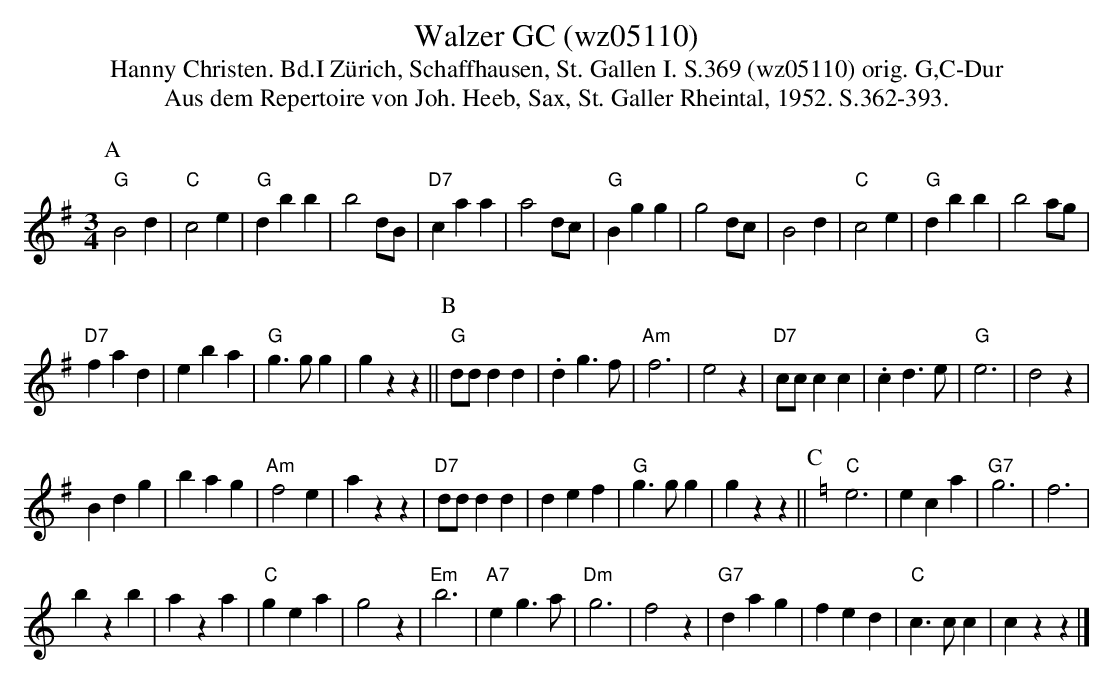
X:1
T: Walzer GC (wz05110)
T:Hanny Christen. Bd.I Zürich, Schaffhausen, St. Gallen I. S.369 (wz05110) orig. G,C-Dur
T: Aus dem Repertoire von Joh. Heeb, Sax, St. Galler Rheintal, 1952. S.362-393.
M:3/4
L:1/4
K:G %%MIDI gchordon
[P:A] "G"B2d | "C"c2e | "G"dbb | b2 d/B/ | "D7"caa | a2d/c/ | "G"Bgg | g2d/c/ | B2d | "C"c2e | "G"dbb | b2 a/g/ |
"D7"fad | eba | "G"g>gg | gzz || [P:B] "G"d/d/ dd | .dg>f | "Am"f3 | e2z | "D7"c/c/cc | .cd>e | "G"e3 | d2z |
Bdg | bag | "Am"f2e | azz | "D7"d/d/dd | def | "G"g>gg | gzz || [P:C] [K:C] "C"e3 | eca | "G7"g3 | f3 |
bzb | aza | "C"gea | g2z |  "Em"b3 | "A7"eg>a | "Dm"g3 | f2 z | "G7"dag | fed | "C"c>cc | czz |]
